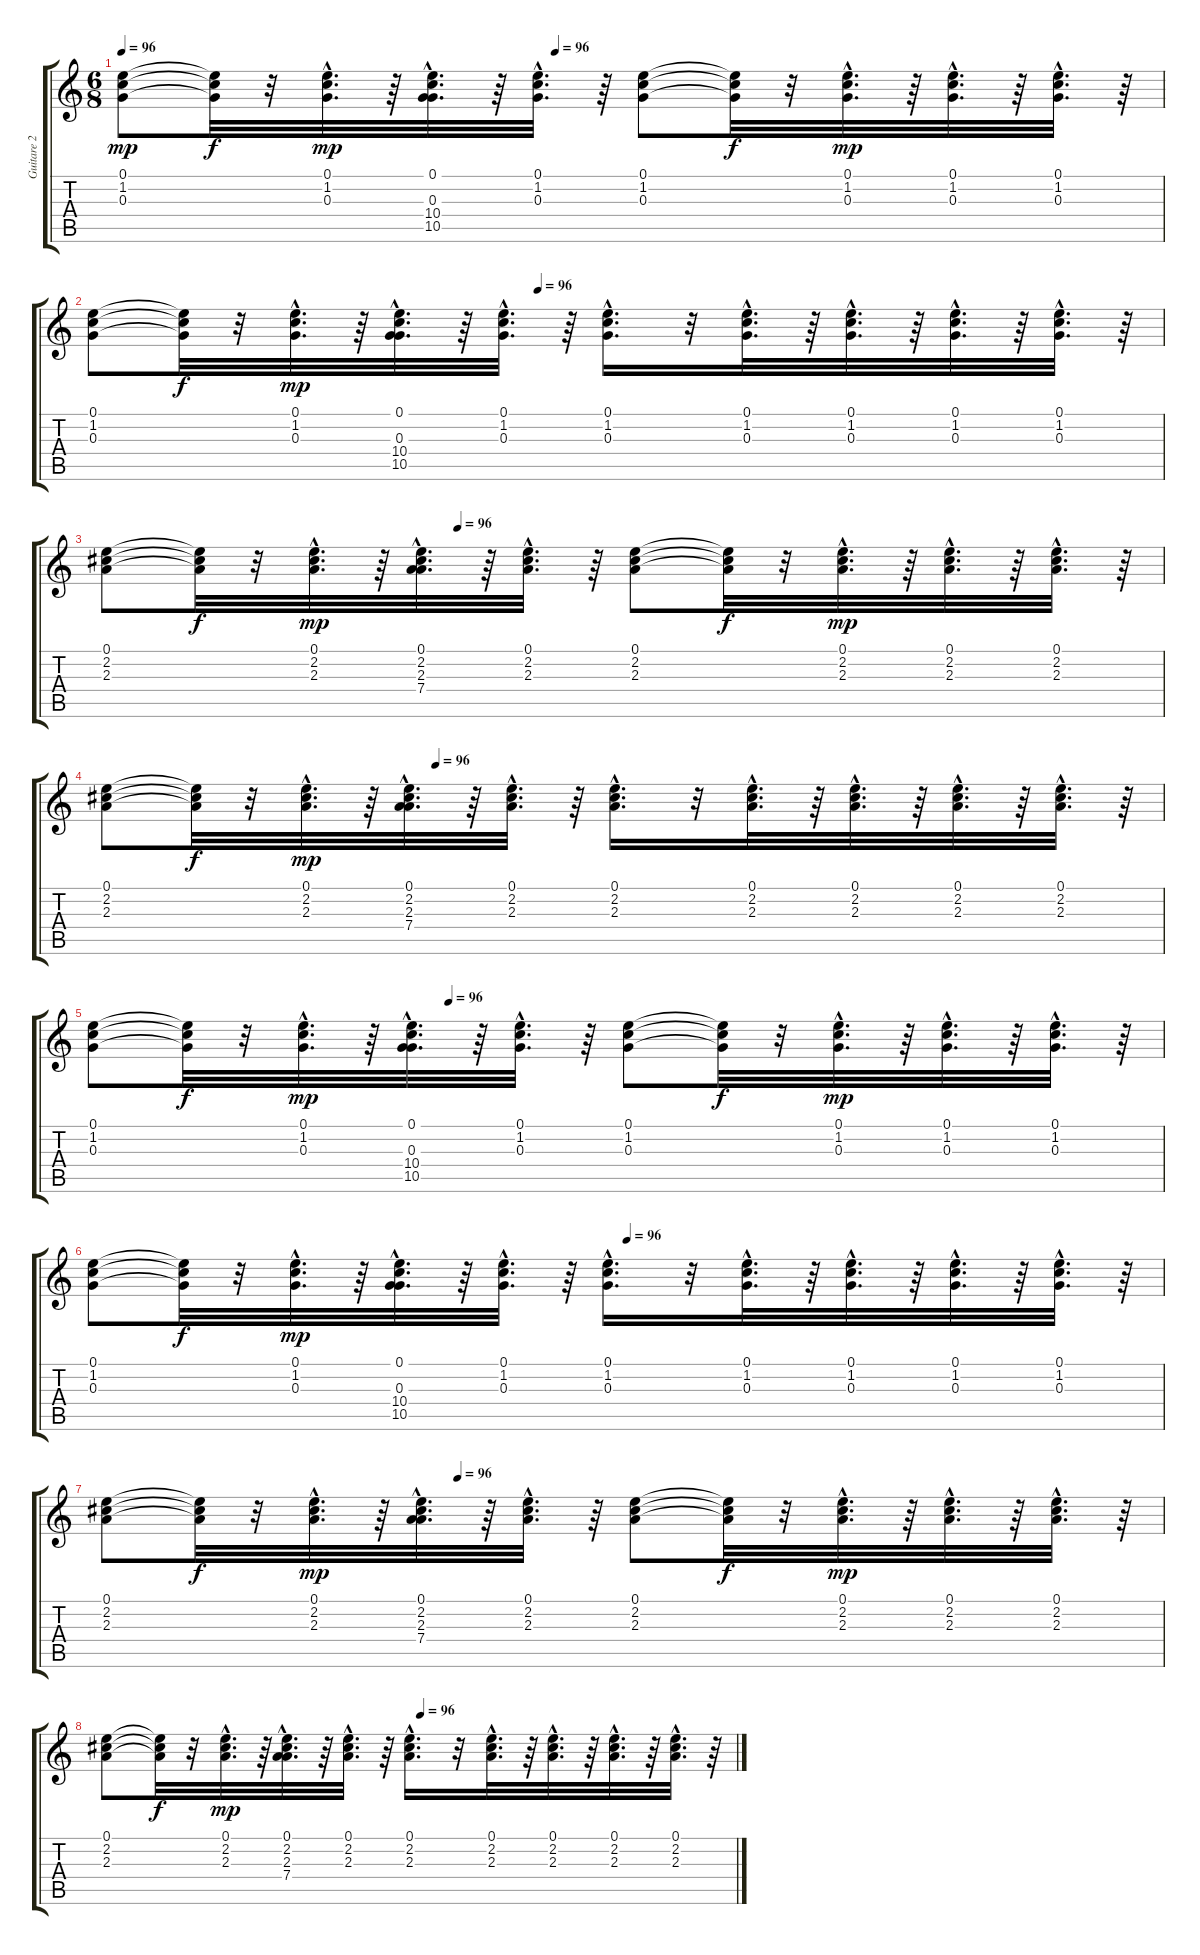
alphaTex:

\track ("Guitare 2" "Guitare 2") {instrument acousticguitarnylon}
\staff {score tabs}
\tuning (E4 B3 G3 D3 A2 E2) {hide}
\ts (6 8)
\tempo 96
\tempo (96 0.4166666666666667)
\clef g2
\ks c
(0.1 1.2 0.3).8{dy mp} (0.1{t} 1.2{t} 0.3{t}).32{dy f} r.32 (0.1{hac} 1.2{hac} 0.3{hac}).32{d dy mp} r.64 (0.1{hac} 0.3{hac} 10.4{hac} 10.5{hac}).32{d} r.64 (0.1{hac} 1.2{hac} 0.3{hac}).32{d} r.64 (0.1 1.2 0.3).8 (0.1{t} 1.2{t} 0.3{t}).32{dy f} r.32 (0.1{hac} 1.2{hac} 0.3{hac}).32{d dy mp} r.64 (0.1{hac} 1.2{hac} 0.3{hac}).32{d} r.64 (0.1{hac} 1.2{hac} 0.3{hac}).32{d} r.64 |
\tempo (96 0.4166666666666667)
(0.1 1.2 0.3).8 (0.1{t} 1.2{t} 0.3{t}).32{dy f} r.32 (0.1{hac} 1.2{hac} 0.3{hac}).32{d dy mp} r.64 (0.1{hac} 0.3{hac} 10.4{hac} 10.5{hac}).32{d} r.64 (0.1{hac} 1.2{hac} 0.3{hac}).32{d} r.64 (0.1{hac} 1.2{hac} 0.3{hac}).16{d} r.32 (0.1{hac} 1.2{hac} 0.3{hac}).32{d} r.64 (0.1{hac} 1.2{hac} 0.3{hac}).32{d} r.64 (0.1{hac} 1.2{hac} 0.3{hac}).32{d} r.64 (0.1{hac} 1.2{hac} 0.3{hac}).32{d} r.64 |
\tempo (96 0.3333333333333333)
(0.1 2.2 2.3).8 (0.1{t} 2.2{t} 2.3{t}).32{dy f} r.32 (0.1{hac} 2.2{hac} 2.3{hac}).32{d dy mp} r.64 (0.1{hac} 2.2{hac} 2.3{hac} 7.4{hac}).32{d} r.64 (0.1{hac} 2.2{hac} 2.3{hac}).32{d} r.64 (0.1 2.2 2.3).8 (0.1{t} 2.2{t} 2.3{t}).32{dy f} r.32 (0.1{hac} 2.2{hac} 2.3{hac}).32{d dy mp} r.64 (0.1{hac} 2.2{hac} 2.3{hac}).32{d} r.64 (0.1{hac} 2.2{hac} 2.3{hac}).32{d} r.64 |
\tempo (96 0.3125)
(0.1 2.2 2.3).8 (0.1{t} 2.2{t} 2.3{t}).32{dy f} r.32 (0.1{hac} 2.2{hac} 2.3{hac}).32{d dy mp} r.64 (0.1{hac} 2.2{hac} 2.3{hac} 7.4{hac}).32{d} r.64 (0.1{hac} 2.2{hac} 2.3{hac}).32{d} r.64 (0.1{hac} 2.2{hac} 2.3{hac}).16{d} r.32 (0.1{hac} 2.2{hac} 2.3{hac}).32{d} r.64 (0.1{hac} 2.2{hac} 2.3{hac}).32{d} r.64 (0.1{hac} 2.2{hac} 2.3{hac}).32{d} r.64 (0.1{hac} 2.2{hac} 2.3{hac}).32{d} r.64 |
\tempo (96 0.3333333333333333)
(0.1 1.2 0.3).8 (0.1{t} 1.2{t} 0.3{t}).32{dy f} r.32 (0.1{hac} 1.2{hac} 0.3{hac}).32{d dy mp} r.64 (0.1{hac} 0.3{hac} 10.4{hac} 10.5{hac}).32{d} r.64 (0.1{hac} 1.2{hac} 0.3{hac}).32{d} r.64 (0.1 1.2 0.3).8 (0.1{t} 1.2{t} 0.3{t}).32{dy f} r.32 (0.1{hac} 1.2{hac} 0.3{hac}).32{d dy mp} r.64 (0.1{hac} 1.2{hac} 0.3{hac}).32{d} r.64 (0.1{hac} 1.2{hac} 0.3{hac}).32{d} r.64 |
\tempo (96 0.5)
(0.1 1.2 0.3).8 (0.1{t} 1.2{t} 0.3{t}).32{dy f} r.32 (0.1{hac} 1.2{hac} 0.3{hac}).32{d dy mp} r.64 (0.1{hac} 0.3{hac} 10.4{hac} 10.5{hac}).32{d} r.64 (0.1{hac} 1.2{hac} 0.3{hac}).32{d} r.64 (0.1{hac} 1.2{hac} 0.3{hac}).16{d} r.32 (0.1{hac} 1.2{hac} 0.3{hac}).32{d} r.64 (0.1{hac} 1.2{hac} 0.3{hac}).32{d} r.64 (0.1{hac} 1.2{hac} 0.3{hac}).32{d} r.64 (0.1{hac} 1.2{hac} 0.3{hac}).32{d} r.64 |
\tempo (96 0.3333333333333333)
(0.1 2.2 2.3).8 (0.1{t} 2.2{t} 2.3{t}).32{dy f} r.32 (0.1{hac} 2.2{hac} 2.3{hac}).32{d dy mp} r.64 (0.1{hac} 2.2{hac} 2.3{hac} 7.4{hac}).32{d} r.64 (0.1{hac} 2.2{hac} 2.3{hac}).32{d} r.64 (0.1 2.2 2.3).8 (0.1{t} 2.2{t} 2.3{t}).32{dy f} r.32 (0.1{hac} 2.2{hac} 2.3{hac}).32{d dy mp} r.64 (0.1{hac} 2.2{hac} 2.3{hac}).32{d} r.64 (0.1{hac} 2.2{hac} 2.3{hac}).32{d} r.64 |
\tempo (96 0.5)
(0.1 2.2 2.3).8 (0.1{t} 2.2{t} 2.3{t}).32{dy f} r.32 (0.1{hac} 2.2{hac} 2.3{hac}).32{d dy mp} r.64 (0.1{hac} 2.2{hac} 2.3{hac} 7.4{hac}).32{d} r.64 (0.1{hac} 2.2{hac} 2.3{hac}).32{d} r.64 (0.1{hac} 2.2{hac} 2.3{hac}).16{d} r.32 (0.1{hac} 2.2{hac} 2.3{hac}).32{d} r.64 (0.1{hac} 2.2{hac} 2.3{hac}).32{d} r.64 (0.1{hac} 2.2{hac} 2.3{hac}).32{d} r.64 (0.1{hac} 2.2{hac} 2.3{hac}).32{d} r.64
